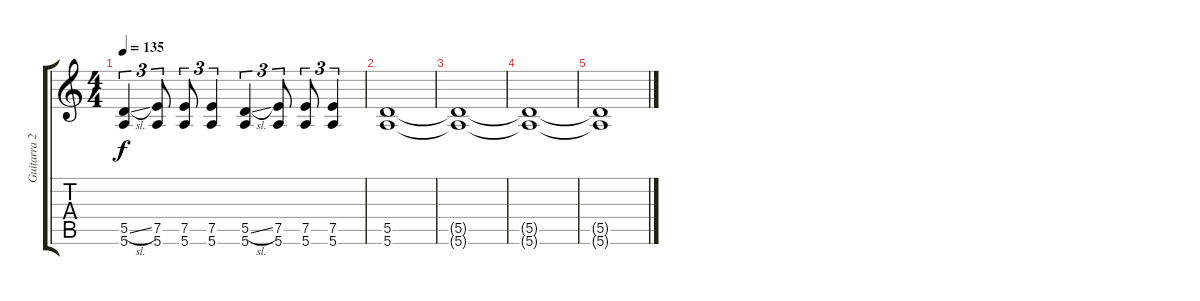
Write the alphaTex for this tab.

\track ("Guitarra 2" "Guitarra 2") {instrument distortionguitar}
\staff {score tabs}
\tuning (E4 B3 G3 D3 A2 E2) {hide}
\ts (4 4)
\tempo 135
\clef g2
\ks c
(5.5{sl} 5.6).4{tu (3 2) dy f} (7.5 5.6).8{tu (3 2)} (7.5 5.6).8{tu (3 2)} (7.5 5.6).4{tu (3 2)} (5.5{sl} 5.6).4{tu (3 2)} (7.5 5.6).8{tu (3 2)} (7.5 5.6).8{tu (3 2)} (7.5 5.6).4{tu (3 2)} |
(5.5 5.6).1{volume 0} |
(5.5{t} 5.6{t}).1 |
(5.5{t} 5.6{t}).1 |
(5.5{t} 5.6{t}).1
